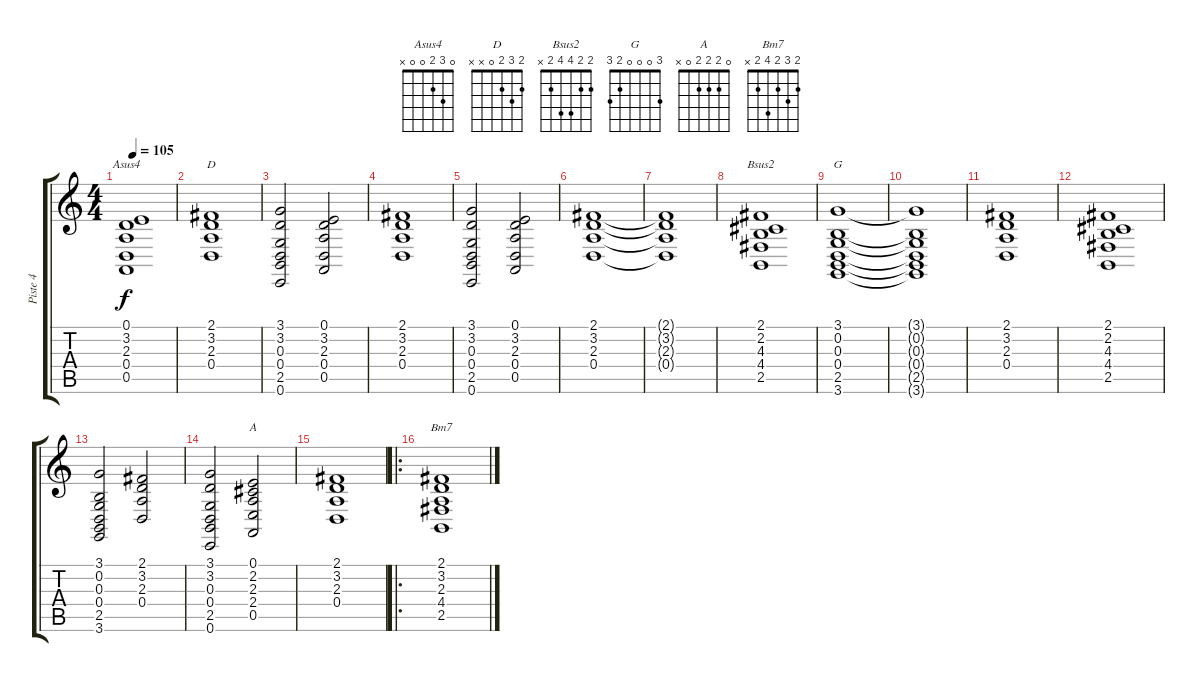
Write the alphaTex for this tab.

\track ("Piste 4" "Piste 4") {instrument synthstrings2}
\staff {score tabs}
\tuning (E4 B3 G3 D3 A2 E2) {hide}
\chord ("Asus4" 0 3 2 0 0 x)
\chord ("D" 2 3 2 0 x x)
\chord ("Bsus2" 2 2 4 4 2 x)
\chord ("G" 3 0 0 0 2 3)
\chord ("A" 0 2 2 2 0 x)
\chord ("Bm7" 2 3 2 4 2 x)
\ts (4 4)
\tempo 105
\clef g2
\ks c
(0.1 3.2 2.3 0.4 0.5).1{ch "Asus4" dy f} |
(2.1 3.2 2.3 0.4).1{ch "D"} |
(3.1 3.2 0.3 0.4 2.5 0.6).2 (0.1 3.2 2.3 0.4 0.5).2 |
(2.1 3.2 2.3 0.4).1 |
(3.1 3.2 0.3 0.4 2.5 0.6).2 (0.1 3.2 2.3 0.4 0.5).2 |
(2.1 3.2 2.3 0.4).1 |
(2.1{t} 3.2{t} 2.3{t} 0.4{t}).1 |
(2.1 2.2 4.3 4.4 2.5).1{ch "Bsus2"} |
(3.1 0.2 0.3 0.4 2.5 3.6).1{ch "G"} |
(3.1{t} 0.2{t} 0.3{t} 0.4{t} 2.5{t} 3.6{t}).1 |
(2.1 3.2 2.3 0.4).1 |
(2.1 2.2 4.3 4.4 2.5).1 |
(3.1 0.2 0.3 0.4 2.5 3.6).2 (2.1 3.2 2.3 0.4).2 |
(3.1 3.2 0.3 0.4 2.5 0.6).2 (0.1 2.2 2.3 2.4 0.5).2{ch "A"} |
(2.1 3.2 2.3 0.4).1 |
\ro
(2.1 3.2 2.3 4.4 2.5).1{ch "Bm7"}
